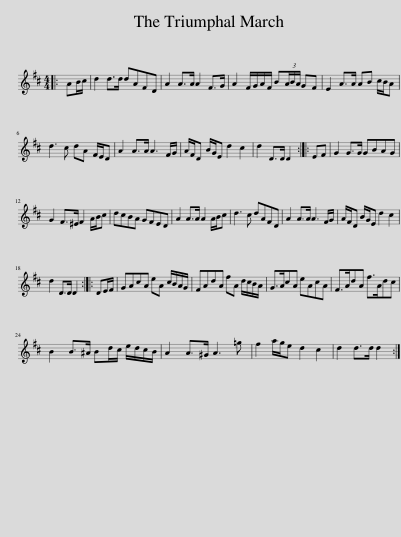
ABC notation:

X:1
L:1/8
M:4/4
I:linebreak $
K:D
V:1 treble
V:1
|: AB/c/ | d2 d>d dAFD | A2 A>A A2 F>G | A2 F/G/A/F/ B(3A/B/A/ GF | E2 A>A AB c/B/A |$ %5
 d3 c dA F/E/D | A2 A>A A3 F/G/ | A/F/D B/G/E d2 c2 | d2 D>D D2 :: EF | %10
 G2 G>G GBAG |$ G2 F>^E F2 A/B/c | dcBA GFED | A2 A>A A2 A/B/c | d3 c dAFD | %15
 A2 A>A A3 F/G/ | A/F/D B/G/E d2 c2 |$ d2 D>D D2 :: DE/F/ | GAcA eA c/B/A/G/ | %20
 FAdA fA d/c/B/A/ | G>AcA eAcA | F>AdA f>Adc |$ B2 B>^A Bd/c/ e/d/c/B/ | A2 A>^G A3 =g | %25
 f2 a/g/e d2 c2 | d2 d>d d2 :| %27
